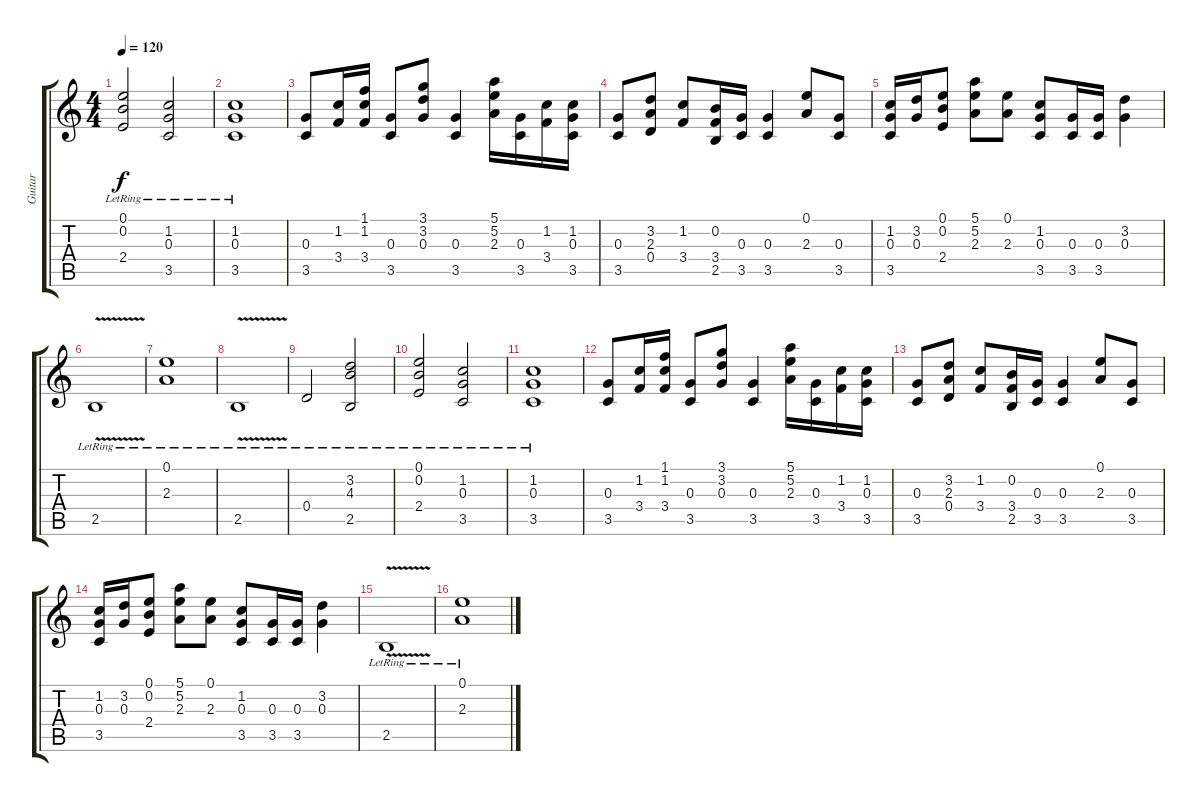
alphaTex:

\track ("Guitar" "Guitar") {instrument distortionguitar}
\staff {score tabs}
\tuning (E4 B3 G3 D3 A2 E2) {hide}
\ts (4 4)
\tempo 120
\clef g2
\ks c
(0.1{lr} 0.2{lr} 2.4{lr}).2{dy f} (1.2{lr} 0.3{lr} 3.5{lr}).2 |
(1.2{lr} 0.3{lr} 3.5{lr}).1 |
(0.3 3.5).8 (1.2 3.4).16 (1.1 1.2 3.4).16 (0.3 3.5).8 (3.1 3.2 0.3).8 (0.3 3.5).4 (5.1 5.2 2.3).16 (0.3 3.5).16 (1.2 3.4).16 (1.2 0.3 3.5).16 |
(0.3 3.5).8 (3.2 2.3 0.4).8 (1.2 3.4).8 (0.2 3.4 2.5).16 (0.3 3.5).16 (0.3 3.5).4 (0.1 2.3).8 (0.3 3.5).8 |
(1.2 0.3 3.5).16 (3.2 0.3).16 (0.1 0.2 2.4).8 (5.1 5.2 2.3).8 (0.1 2.3).8 (1.2 0.3 3.5).8 (0.3 3.5).16 (0.3 3.5).16 (3.2 0.3).4 |
2.5{v lr}.1 |
(0.1{lr} 2.3{lr}).1 |
2.5{v lr}.1 |
0.4{lr}.2 (3.2{lr} 4.3{lr} 2.5{lr}).2 |
(0.1{lr} 0.2{lr} 2.4{lr}).2 (1.2{lr} 0.3{lr} 3.5{lr}).2 |
(1.2{lr} 0.3{lr} 3.5{lr}).1 |
(0.3 3.5).8 (1.2 3.4).16 (1.1 1.2 3.4).16 (0.3 3.5).8 (3.1 3.2 0.3).8 (0.3 3.5).4 (5.1 5.2 2.3).16 (0.3 3.5).16 (1.2 3.4).16 (1.2 0.3 3.5).16 |
(0.3 3.5).8 (3.2 2.3 0.4).8 (1.2 3.4).8 (0.2 3.4 2.5).16 (0.3 3.5).16 (0.3 3.5).4 (0.1 2.3).8 (0.3 3.5).8 |
(1.2 0.3 3.5).16 (3.2 0.3).16 (0.1 0.2 2.4).8 (5.1 5.2 2.3).8 (0.1 2.3).8 (1.2 0.3 3.5).8 (0.3 3.5).16 (0.3 3.5).16 (3.2 0.3).4 |
2.5{v lr}.1 |
(0.1{lr} 2.3{lr}).1
